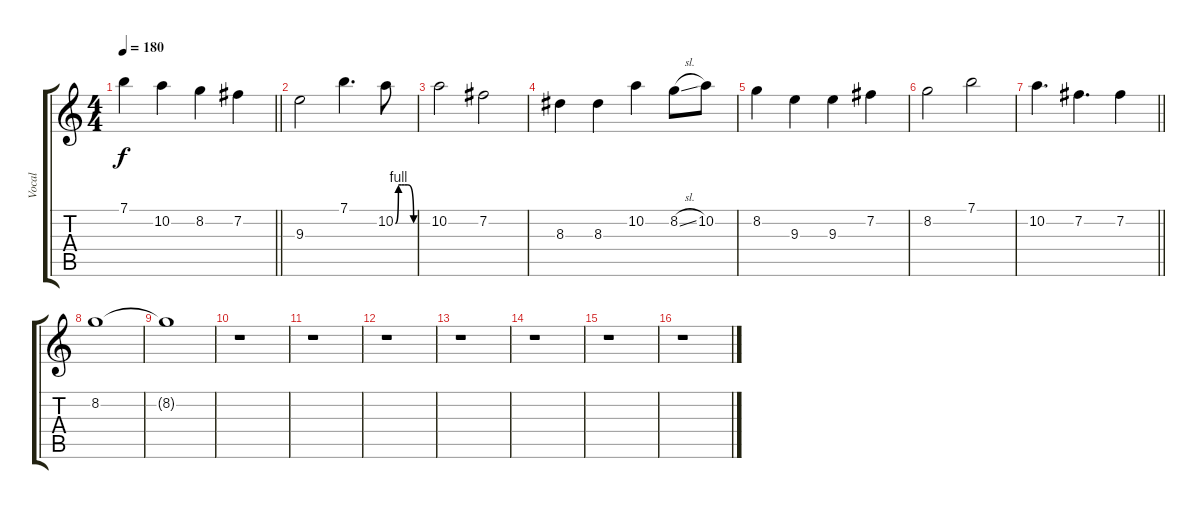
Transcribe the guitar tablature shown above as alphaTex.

\track ("Vocal" "Vocal") {instrument electricguitarjazz}
\staff {score tabs}
\tuning (E4 B3 G3 D3 A2 E2) {hide}
\ts (4 4)
\tempo 180
\clef g2
\barLineRight lightlight
\ks c
7.1.4{dy f} 10.2.4 8.2.4 7.2.4 |
9.3.2 7.1.4{d} 10.2{be (custom 0 0 10 4 20 4 30 4 41 4 60 0)}.8 |
10.2.2 7.2.2 |
8.3.4 8.3.4 10.2.4 8.2{sl}.8 10.2.8 |
8.2.4 9.3.4 9.3.4 7.2.4 |
8.2.2 7.1.2 |
\barLineRight lightlight
10.2.4{d} 7.2.4{d} 7.2.4 |
8.2.1 |
8.2{t}.1 |
r.1 |
r.1 |
r.1 |
r.1 |
r.1 |
r.1 |
r.1
